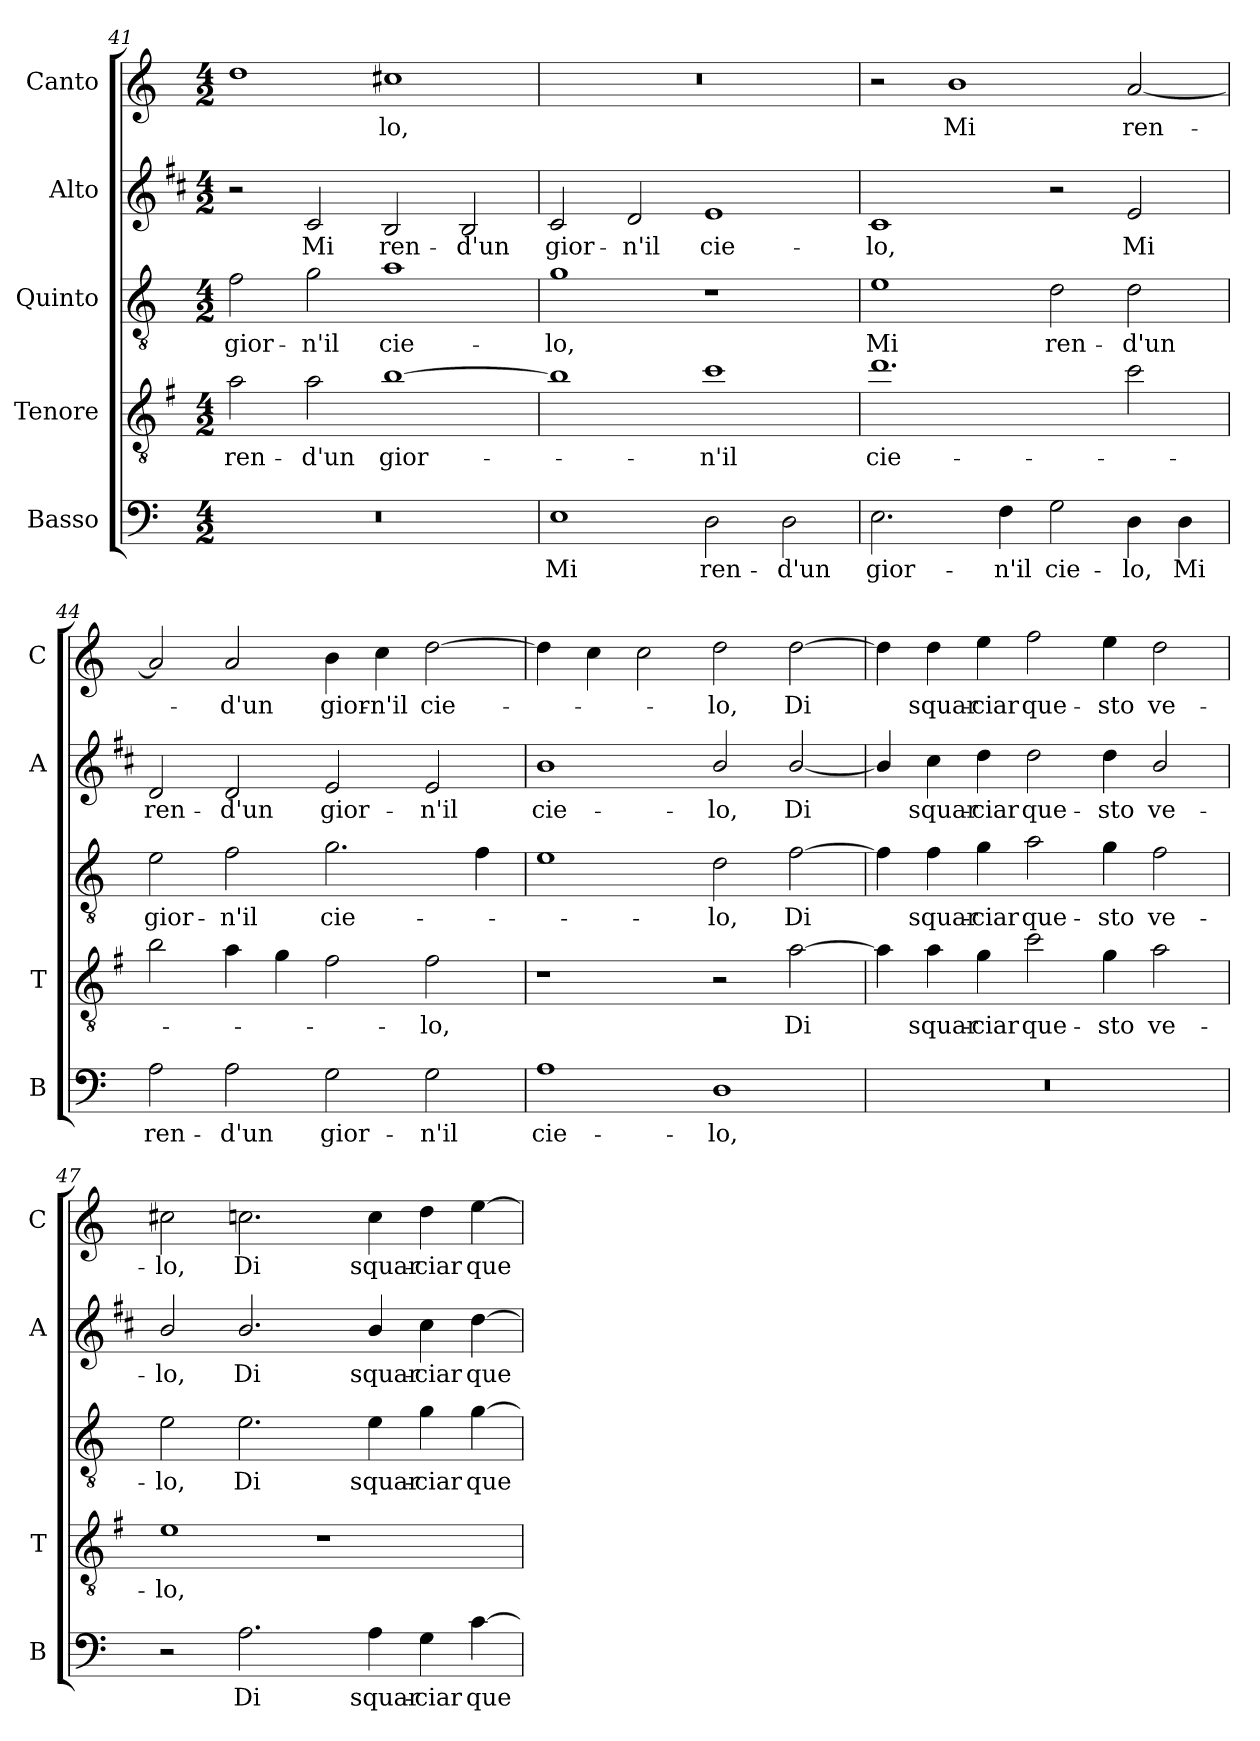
**kern	**text	**kern	**text	**kern	**text	**kern	**text	**kern	**text
*part5	*part5	*part4	*part4	*part3	*part3	*part2	*part2	*part1	*part1
*staff5	*staff5	*staff4	*staff4	*staff3	*staff3	*staff2	*staff2	*staff1	*staff1
*I"Basso	*	*I"Tenore	*	*I"Quinto	*	*I"Alto	*	*I"Canto	*
*I'B	*	*I'T	*	*	*	*I'A	*	*I'C	*
*clefF4	*	*clefGv2	*	*clefGv2	*	*clefG2	*	*clefG2	*
*	*	*ITrd4c7	*	*	*	*ITrd1c2	*	*	*
*k[]	*	*k[]	*	*k[]	*	*k[]	*	*k[]	*
*C:	*	*C:	*	*C:	*	*C:	*	*C:	*
*M4/2	*	*M4/2	*	*M4/2	*	*M4/2	*	*M4/2	*
=41	=41	=41	=41	=41	=41	=41	=41	=41	=41
!	!	!	!LO:LY:b	!	!LO:LY:b	!	!	!	!
0r	.	2d\	ren-	2f\	gior-	2r	.	1dd	.
!	!	!	!LO:LY:b	!	!LO:LY:b	!	!LO:LY:b	!	!
.	.	2d\	-d'un	2g\	-n'il	2B/	Mi	.	.
!	!	!	!LO:LY:b	!	!LO:LY:b	!	!LO:LY:b	!	!LO:LY:b
.	.	[1e	gior-	1a	cie-	2A/	ren-	1cc#X	-lo,
!	!	!	!	!	!	!	!LO:LY:b	!	!
.	.	.	.	.	.	2A/	-d'un	.	.
=42	=42	=42	=42	=42	=42	=42	=42	=42	=42
!	!LO:LY:b	!	!	!	!LO:LY:b	!	!LO:LY:b	!	!
1E	Mi	1e]	.	1g	-lo,	2B/	gior-	0r	.
!	!	!	!	!	!	!	!LO:LY:b	!	!
.	.	.	.	.	.	2c/	-n'il	.	.
!	!LO:LY:b	!	!LO:LY:b	!	!	!	!LO:LY:b	!	!
2D\	ren-	1f	-n'il	1r	.	1d	cie-	.	.
!	!LO:LY:b	!	!	!	!	!	!	!	!
2D\	-d'un	.	.	.	.	.	.	.	.
=43	=43	=43	=43	=43	=43	=43	=43	=43	=43
!	!LO:LY:b	!	!LO:LY:b	!	!LO:LY:b	!	!LO:LY:b	!	!
2.E\	gior-	1.g	cie-	1e	Mi	1B	-lo,	2r	.
!	!	!	!	!	!	!	!	!	!LO:LY:b
.	.	.	.	.	.	.	.	1b	Mi
!	!LO:LY:b	!	!	!	!	!	!	!	!
4F\	-n'il	.	.	.	.	.	.	.	.
!	!LO:LY:b	!	!	!	!LO:LY:b	!	!	!	!
2G\	cie-	.	.	2d\	ren-	2r	.	.	.
!	!LO:LY:b	!	!	!	!LO:LY:b	!	!LO:LY:b	!	!LO:LY:b
4D\	-lo,	2f\	.	2d\	-d'un	2d/	Mi	[2a/	ren-
!	!LO:LY:b	!	!	!	!	!	!	!	!
4D\	Mi	.	.	.	.	.	.	.	.
!!LO:PB:g=z
=44	=44	=44	=44	=44	=44	=44	=44	=44	=44
!	!LO:LY:b	!	!	!	!LO:LY:b	!	!LO:LY:b	!	!
2A\	ren-	2e\	.	2e\	gior-	2c/	ren-	2a/]	.
!	!LO:LY:b	!	!	!	!LO:LY:b	!	!LO:LY:b	!	!LO:LY:b
2A\	-d'un	4d\	.	2f\	-n'il	2c/	-d'un	2a/	-d'un
.	.	4c\	.	.	.	.	.	.	.
!	!LO:LY:b	!	!	!	!LO:LY:b	!	!LO:LY:b	!	!LO:LY:b
2G\	gior-	2B\	.	2.g\	cie-	2d/	gior-	4b\	gior-
!	!	!	!	!	!	!	!	!	!LO:LY:b
.	.	.	.	.	.	.	.	4cc\	-n'il
!	!LO:LY:b	!	!LO:LY:b	!	!	!	!LO:LY:b	!	!LO:LY:b
2G\	-n'il	2B\	-lo,	.	.	2d/	-n'il	[2dd\	cie-
.	.	.	.	4f\	.	.	.	.	.
=45	=45	=45	=45	=45	=45	=45	=45	=45	=45
!	!LO:LY:b	!	!	!	!	!	!LO:LY:b	!	!
1A	cie-	1r	.	1e	.	1a	cie-	4dd\]	.
.	.	.	.	.	.	.	.	4cc\	.
.	.	.	.	.	.	.	.	2cc\	.
!	!LO:LY:b	!	!	!	!LO:LY:b	!	!LO:LY:b	!	!LO:LY:b
1D	-lo,	2r	.	2d\	-lo,	2a/	-lo,	2dd\	-lo,
!	!	!	!LO:LY:b	!	!LO:LY:b	!	!LO:LY:b	!	!LO:LY:b
.	.	[2d\	Di	[2f\	Di	[2a/	Di	[2dd\	Di
=46	=46	=46	=46	=46	=46	=46	=46	=46	=46
0r	.	4d\]	.	4f\]	.	4a/]	.	4dd\]	.
!	!	!	!LO:LY:b	!	!LO:LY:b	!	!LO:LY:b	!	!LO:LY:b
.	.	4d\	squar-	4f\	squar-	4b\	squar-	4dd\	squar-
!	!	!	!LO:LY:b	!	!LO:LY:b	!	!LO:LY:b	!	!LO:LY:b
.	.	4c\	-ciar	4g\	-ciar	4cc\	-ciar	4ee\	-ciar
!	!	!	!LO:LY:b	!	!LO:LY:b	!	!LO:LY:b	!	!LO:LY:b
.	.	2f\	que-	2a\	que-	2cc\	que-	2ff\	que-
!	!	!	!LO:LY:b	!	!LO:LY:b	!	!LO:LY:b	!	!LO:LY:b
.	.	4c\	-sto	4g\	-sto	4cc\	-sto	4ee\	-sto
!	!	!	!LO:LY:b	!	!LO:LY:b	!	!LO:LY:b	!	!LO:LY:b
.	.	2d\	ve-	2f\	ve-	2a/	ve-	2dd\	ve-
=47	=47	=47	=47	=47	=47	=47	=47	=47	=47
!	!	!	!LO:LY:b	!	!LO:LY:b	!	!LO:LY:b	!	!LO:LY:b
2r	.	1A	-lo,	2e\	-lo,	2a/	-lo,	2cc#X\	-lo,
!	!LO:LY:b	!	!	!	!LO:LY:b	!	!LO:LY:b	!	!LO:LY:b
2.A\	Di	.	.	2.e\	Di	2.a/	Di	2.ccn\	Di
.	.	1r	.	.	.	.	.	.	.
!	!LO:LY:b	!	!	!	!LO:LY:b	!	!LO:LY:b	!	!LO:LY:b
4A\	squar-	.	.	4e\	squar-	4a/	squar-	4cc\	squar-
!	!LO:LY:b	!	!	!	!LO:LY:b	!	!LO:LY:b	!	!LO:LY:b
4G\	-ciar	.	.	4g\	-ciar	4b\	-ciar	4dd\	-ciar
!	!LO:LY:b	!	!	!	!LO:LY:b	!	!LO:LY:b	!	!LO:LY:b
[4c\	que-	.	.	[4g\	que-	[4cc\	que-	[4ee\	que-
=	=	=	=	=	=	=	=	=	=
*-	*-	*-	*-	*-	*-	*-	*-	*-	*-
